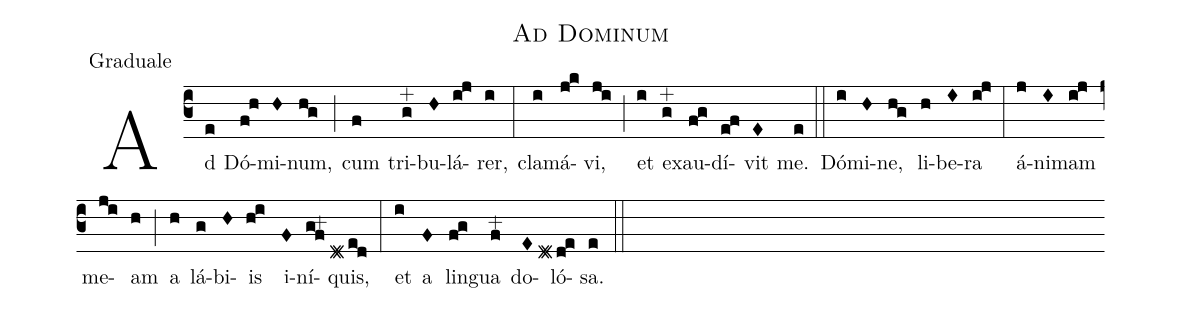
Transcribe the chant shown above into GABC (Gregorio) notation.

name:Ad Dominum;
office-part:Graduale;
%%
(c3)Ad(e) Dó(f!h)mi(H)num,(h!g) (;) cum(f) tri(g[cs:+])bu(H)lá(i!j)rer,(i) (:) cla(i)má(j!k)vi,(j!i) (;) et(i) e(g[cs:+])xau(f!g)dí(e!f)vit(E) me.(e) (::)
 Dó(i)mi(H)ne,(h!g) li(h)be(I)ra(i!j) (:) á(j)ni(I)mam(i!j) me(j!i)am(h) (;) a(h) lá(g)bi(H)is(h!i) i(F)ní(g!f[cs:+])quis,(d#e!d) (:) et(i) a(F) lin(f!g)gua(f[cs:+]) do(E)ló(d#d!e)sa.(e) (::)
